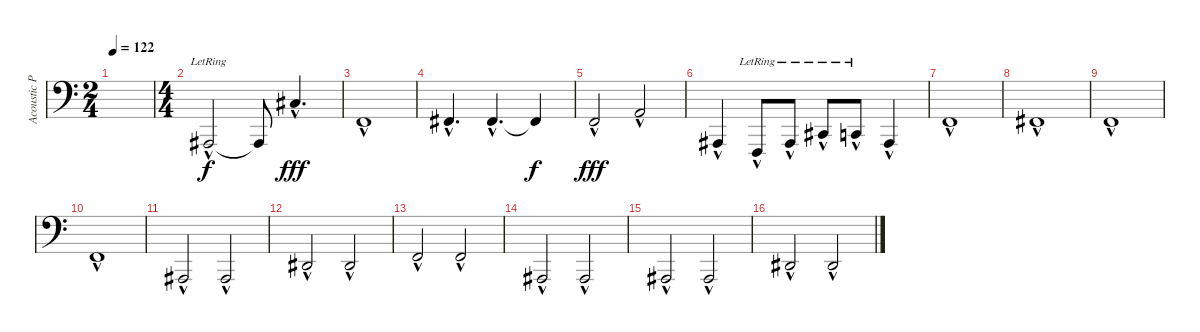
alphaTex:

\track ("Acoustic Piano (Staff 2)" "Acoustic P") {instrument brightacousticpiano}
\staff {score}
\tuning (G2 D2 A1 E1 B0) {hide}
\ts (2 4)
\tempo 122
\clef f4
\ks c
|
\ts (4 4)
1.3{hac lr}.2 1.3{t}.8{dy f} 6.1{hac}.4{d dy fff} |
3.2{hac}.1 |
4.2{hac}.4{d} 4.2{hac}.4{d} 4.2{t}.4{dy f} |
3.2{hac}.2{dy fff} 2.1{hac}.2 |
1.3{hac}.4 1.4{hac lr}.8 1.3{hac lr}.8 4.3{hac lr}.8 3.3{hac lr}.8 1.3{hac}.4 |
3.2{hac}.1 |
4.2{hac}.1 |
3.2{hac}.1 |
3.2{hac}.1 |
1.3{hac}.2 1.3{hac}.2 |
1.2{hac}.2 1.2{hac}.2 |
3.2{hac}.2 3.2{hac}.2 |
1.3{hac}.2 1.3{hac}.2 |
1.3{hac}.2 1.3{hac}.2 |
1.2{hac}.2 1.2{hac}.2
